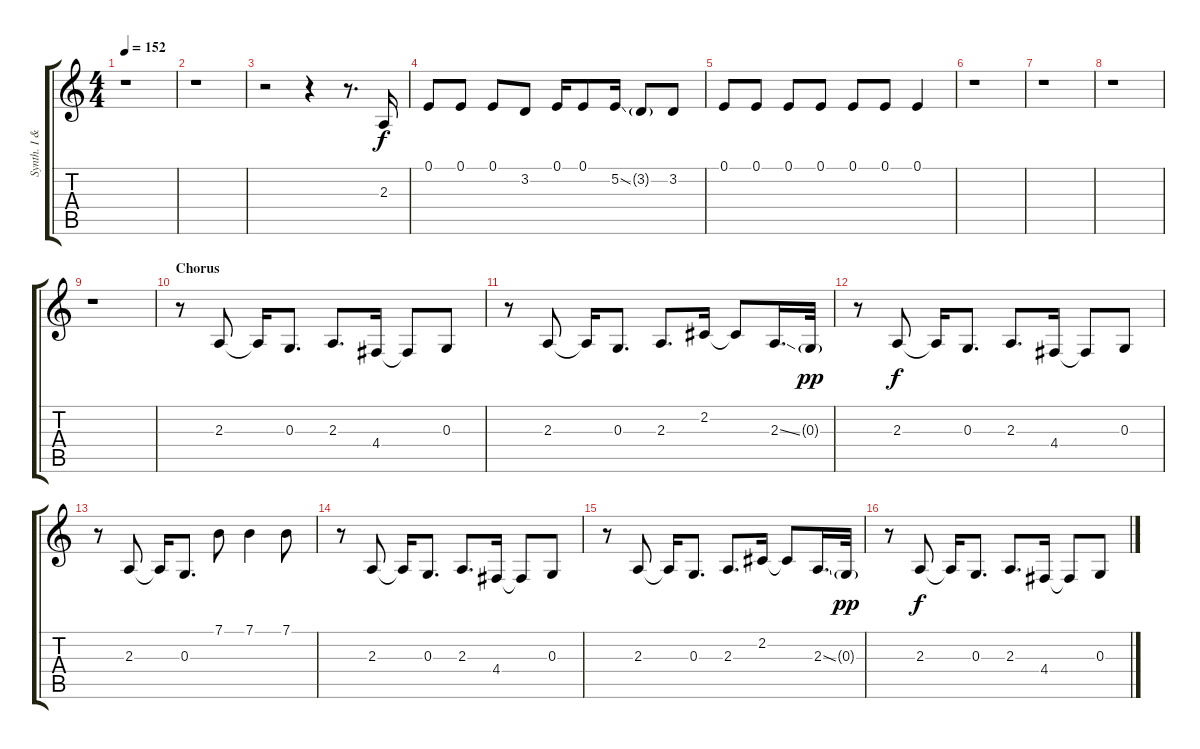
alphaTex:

\track ("Synth. I & Voice" "Synth. I &") {instrument lead6voice}
\staff {score tabs}
\tuning (E4 B3 G3 D3 A2 E2) {hide}
\ts (4 4)
\tempo 152
\clef g2
\ks c
r.1{dy pp} |
r.1 |
r.2 r.4 r.8{d} 2.3.16{dy f} |
0.1.8 0.1.8 0.1.8 3.2.8 0.1.16 0.1.8 5.2{ss}.16 3.2{g}.8 3.2.8 |
0.1.8 0.1.8 0.1.8 0.1.8 0.1.8 0.1.8 0.1.4 |
r.1 |
r.1 |
r.1 |
r.1 |
\section ("" "Chorus")
r.8 2.3.8 2.3{t}.16 0.3.8{d} 2.3.8{d} 4.4.16 4.4{t}.8 0.3.8 |
r.8 2.3.8 2.3{t}.16 0.3.8{d} 2.3.8{d} 2.2.16 2.2{t}.8 2.3{ss}.16{d} 0.3{g}.32{dy pp} |
r.8 2.3.8{dy f} 2.3{t}.16 0.3.8{d} 2.3.8{d} 4.4.16 4.4{t}.8 0.3.8 |
r.8 2.3.8 2.3{t}.16 0.3.8{d} 7.1.8 7.1.4 7.1.8 |
r.8 2.3.8 2.3{t}.16 0.3.8{d} 2.3.8{d} 4.4.16 4.4{t}.8 0.3.8 |
r.8 2.3.8 2.3{t}.16 0.3.8{d} 2.3.8{d} 2.2.16 2.2{t}.8 2.3{ss}.16{d} 0.3{g}.32{dy pp} |
r.8 2.3.8{dy f} 2.3{t}.16 0.3.8{d} 2.3.8{d} 4.4.16 4.4{t}.8 0.3.8
